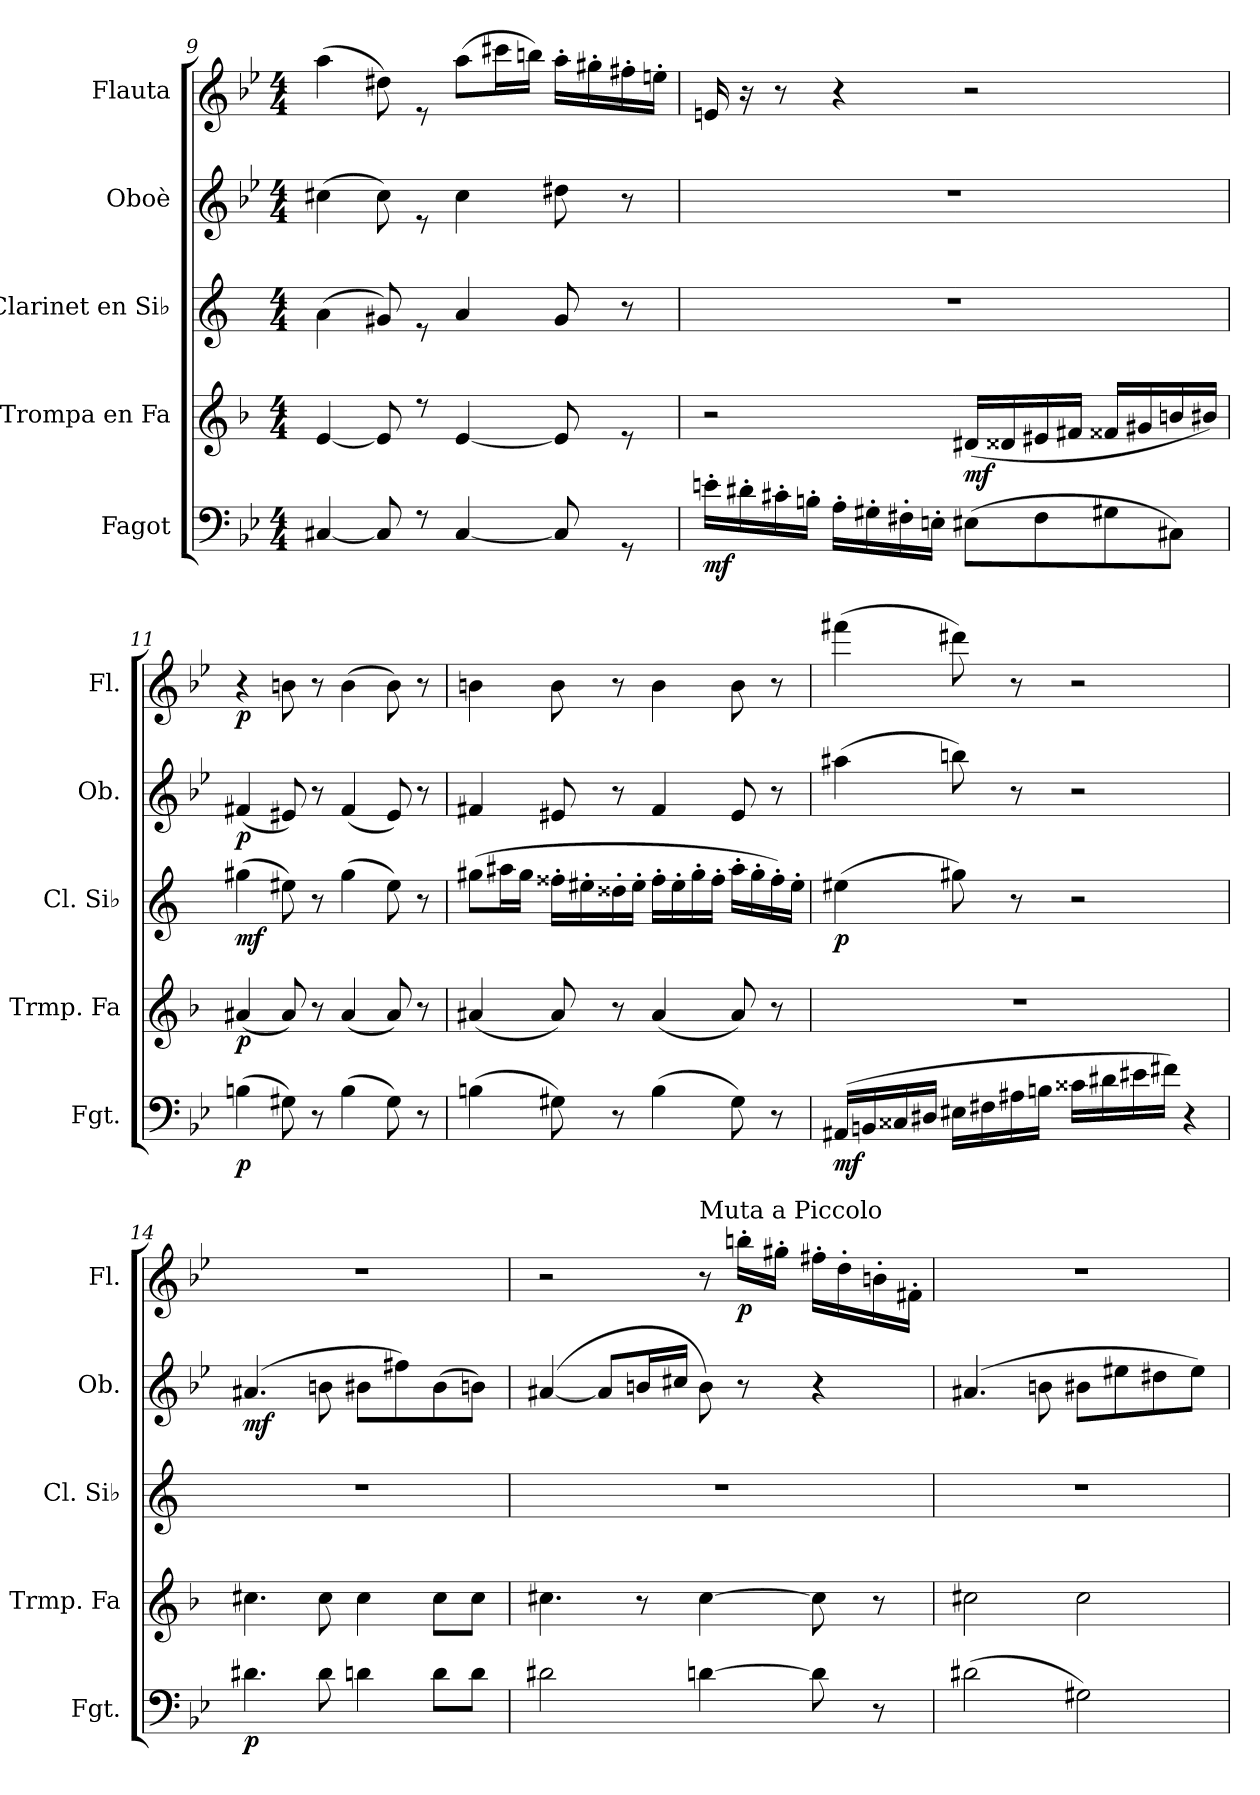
**kern	**dynam	**kern	**dynam	**kern	**dynam	**kern	**dynam	**kern	**dynam
*part5	*part5	*part4	*part4	*part3	*part3	*part2	*part2	*part1	*part1
*staff5	*staff5	*staff4	*staff4	*staff3	*staff3	*staff2	*staff2	*staff1	*staff1
*I"Fagot	*	*I"Trompa en Fa	*	*I"Clarinet en Si♭	*	*I"Oboè	*	*I"Flauta	*
*I'Fgt.	*	*I'Trmp. Fa	*	*I'Cl. Si♭	*	*I'Ob.	*	*I'Fl.	*
!!LO:PB:g=z
*clefF4	*	*clefG2	*	*clefG2	*	*clefG2	*	*clefG2	*
*	*	*ITrd4c7	*	*ITrd1c2	*	*	*	*	*
*k[b-e-]	*	*k[b-e-]	*	*k[b-e-]	*	*k[b-e-]	*	*k[b-e-]	*
*M4/4	*	*M4/4	*	*M4/4	*	*M4/4	*	*M4/4	*
=9	=9	=9	=9	=9	=9	=9	=9	=9	=9
[4C#X/	.	[4A/	.	(>4g\	.	(>4cc#X\	.	(>4aa\	.
8C#/]	.	8A/]	.	8f#X/)	.	8cc#\)	.	8dd#X\)	.
8rF	.	8rdd	.	8re	.	8re	.	8re	.
[4C#/	.	[4A/	.	4g/	.	4cc#\	.	(8aa\L	.
.	.	.	.	.	.	.	.	16ccc#X\L	.
.	.	.	.	.	.	.	.	16bbn\JJ)	.
8C#/]	.	8A/]	.	8f#/	.	8dd#X\	.	16aa'\LL	.
.	.	.	.	.	.	.	.	16gg#X'\	.
8rGG	.	8re	.	8r	.	8r	.	16ff#X'\	.
.	.	.	.	.	.	.	.	16een'\JJ	.
=10	=10	=10	=10	=10	=10	=10	=10	=10	=10
!	!LO:DY:b	!	!	!	!	!	!	!	!
16en'\LL	mf	2r	.	1r	.	1r	.	16en/	.
16d#X'\	.	.	.	.	.	.	.	16r	.
16c#X'\	.	.	.	.	.	.	.	8r	.
16Bn'\JJ	.	.	.	.	.	.	.	.	.
16A'\LL	.	.	.	.	.	.	.	4r	.
16G#X'\	.	.	.	.	.	.	.	.	.
16F#X'\	.	.	.	.	.	.	.	.	.
16En'\JJ	.	.	.	.	.	.	.	.	.
!	!	!	!LO:DY:b	!	!	!	!	!	!
(8E#X\L	.	(16G#X/LL	mf	.	.	.	.	2r	.
.	.	16G##X/	.	.	.	.	.	.	.
8F#\	.	16A#X/	.	.	.	.	.	.	.
.	.	16Bn/JJ	.	.	.	.	.	.	.
8G#X\	.	16B#X/LL	.	.	.	.	.	.	.
.	.	16c#X/	.	.	.	.	.	.	.
8C#X\J)	.	16en/	.	.	.	.	.	.	.
.	.	16e#X/JJ)	.	.	.	.	.	.	.
=11	=11	=11	=11	=11	=11	=11	=11	=11	=11
!	!LO:DY:b	!	!LO:DY:b	!	!LO:DY:b	!	!LO:DY:b	!	!LO:DY:b
(4Bn\	p	(4d#X/	p	(4ff#X\	mf	(4f#X/	p	4r	p
8G#X\)	.	8d#/)	.	8dd#X\)	.	8e#X/)	.	8bn\	.
8r	.	8r	.	8r	.	8r	.	8r	.
(4B\	.	(4d#/	.	(4ff#\	.	(4f#/	.	(4b\	.
8G#\)	.	8d#/)	.	8dd#\)	.	8e#/)	.	8b\)	.
8r	.	8r	.	8r	.	8r	.	8r	.
!!LO:LB:g=z
=12	=12	=12	=12	=12	=12	=12	=12	=12	=12
(4Bn\	.	(4d#X/	.	(8ff#X\L	.	4f#X/	.	4bn\	.
.	.	.	.	16gg#X\L	.	.	.	.	.
.	.	.	.	16ff#\JJ	.	.	.	.	.
8G#X\)	.	8d#/)	.	16ee#X'\LL	.	8e#X/	.	8b\	.
.	.	.	.	16dd#X'\	.	.	.	.	.
8r	.	8r	.	16cc##X'\	.	8r	.	8r	.
.	.	.	.	16dd#'\JJ	.	.	.	.	.
(4B\	.	(4d#/	.	16ee#'\LL	.	4f#/	.	4b\	.
.	.	.	.	16dd#'\	.	.	.	.	.
.	.	.	.	16ff#'\	.	.	.	.	.
.	.	.	.	16ee#'\JJ	.	.	.	.	.
8G#\)	.	8d#/)	.	16gg#'\LL	.	8e#/	.	8b\	.
.	.	.	.	16ff#'\	.	.	.	.	.
8r	.	8r	.	16ee#'\)	.	8r	.	8r	.
.	.	.	.	16dd#'\JJ	.	.	.	.	.
=13	=13	=13	=13	=13	=13	=13	=13	=13	=13
!	!LO:DY:b	!	!	!	!LO:DY:b	!	!	!	!
(16AA#X/LL	mf	1r	.	(4dd#X\	p	(4aa#X\	.	(4fff#X\	.
16BBn/	.	.	.	.	.	.	.	.	.
16C##X/	.	.	.	.	.	.	.	.	.
16D#X/JJ	.	.	.	.	.	.	.	.	.
16E#X\LL	.	.	.	8ff#X\)	.	8bbn\)	.	8ddd#X\)	.
16F#X\	.	.	.	.	.	.	.	.	.
16A#X\	.	.	.	8r	.	8r	.	8r	.
16Bn\JJ	.	.	.	.	.	.	.	.	.
16c##X\LL	.	.	.	2r	.	2r	.	2r	.
16d#X\	.	.	.	.	.	.	.	.	.
16e#X\	.	.	.	.	.	.	.	.	.
16f#X\JJ)	.	.	.	.	.	.	.	.	.
4r	.	.	.	.	.	.	.	.	.
!!LO:LB:g=z
=14	=14	=14	=14	=14	=14	=14	=14	=14	=14
!	!LO:DY:b	!	!	!	!	!	!LO:DY:b	!	!
4.d#X\	p	4.f#X\	.	1r	.	(4.a#X/	mf	1r	.
8d#\	.	8f#\	.	.	.	8bn\	.	.	.
4dn\	.	4f#\	.	.	.	8b#X\L	.	.	.
.	.	.	.	.	.	8ff#X\)	.	.	.
8d\L	.	8f#\L	.	.	.	(8b#\	.	.	.
8d\J	.	8f#\J	.	.	.	8bn\J)	.	.	.
=15	=15	=15	=15	=15	=15	=15	=15	=15	=15
2d#X\	.	4.f#X\	.	1r	.	([4a#X/	.	2r	.
.	.	.	.	.	.	8a#/L]	.	.	.
.	.	8r	.	.	.	16bn/L	.	.	.
.	.	.	.	.	.	16cc#X/JJ	.	.	.
!	!	!	!	!	!	!	!	!LO:TX:a:t=Muta a Piccolo	!
[4dn\	.	[4f#\	.	.	.	8b\)	.	8r	.
!	!	!	!	!	!	!	!	!	!LO:DY:b
.	.	.	.	.	.	8r	.	16bbn'\LL	p
.	.	.	.	.	.	.	.	16gg#X'\JJ	.
8d\]	.	8f#\]	.	.	.	4r	.	16ff#X'\LL	.
.	.	.	.	.	.	.	.	16dd'\	.
8r	.	8r	.	.	.	.	.	16bn'\	.
.	.	.	.	.	.	.	.	16f#X'\JJ	.
=16	=16	=16	=16	=16	=16	=16	=16	=16	=16
(2d#X\	.	2f#X\	.	1r	.	(4.a#X/	.	1r	.
.	.	.	.	.	.	8bn\	.	.	.
2G#X\)	.	2f#\	.	.	.	8b#X\L	.	.	.
.	.	.	.	.	.	8ee#X\	.	.	.
.	.	.	.	.	.	8dd#X\	.	.	.
.	.	.	.	.	.	8ee#\J)	.	.	.
=	=	=	=	=	=	=	=	=	=
*-	*-	*-	*-	*-	*-	*-	*-	*-	*-
